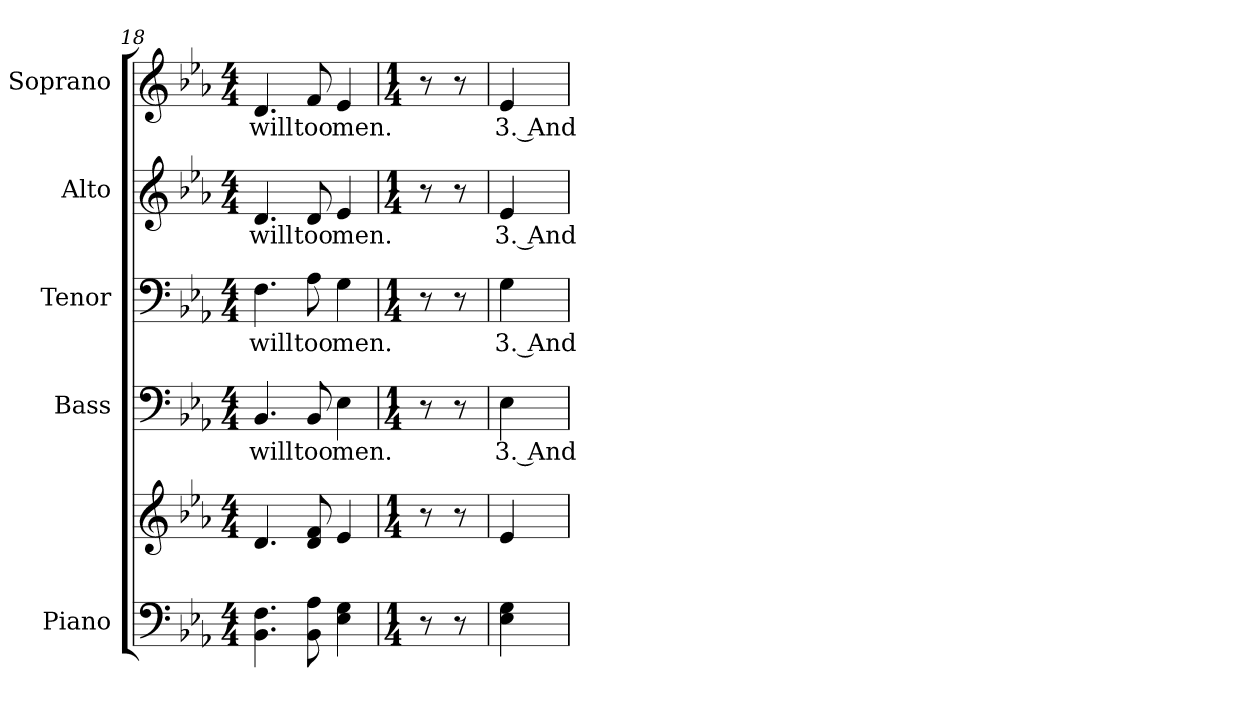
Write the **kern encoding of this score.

**kern	**kern	**kern	**text	**kern	**text	**kern	**text	**kern	**text
*part5	*part5	*part4	*part4	*part3	*part3	*part2	*part2	*part1	*part1
*staff6	*staff5	*staff4	*staff4	*staff3	*staff3	*staff2	*staff2	*staff1	*staff1
*I"Piano	*	*I"Bass	*	*I"Tenor	*	*I"Alto	*	*I"Soprano	*
*I'Pno.	*	*I'B.	*	*I'T.	*	*I'A.	*	*I'S.	*
*clefF4	*clefG2	*clefF4	*	*clefF4	*	*clefG2	*	*clefG2	*
*k[b-e-a-]	*k[b-e-a-]	*k[b-e-a-]	*	*k[b-e-a-]	*	*k[b-e-a-]	*	*k[b-e-a-]	*
*E-:	*E-:	*E-:	*	*E-:	*	*E-:	*	*E-:	*
*M4/4	*M4/4	*M4/4	*	*M4/4	*	*M4/4	*	*M4/4	*
=18	=18	=18	=18	=18	=18	=18	=18	=18	=18
!	!	!	!LO:LY:b:color=#000000	!	!	!	!	!	!
!	!	!	!	!	!LO:LY:b:color=#000000	!	!	!	!
!	!	!	!	!	!	!	!LO:LY:b:color=#000000	!	!
!	!	!	!	!	!	!	!	!	!LO:LY:b:color=#000000
4.BB-i\ 4.Fi	4.di/	4.BB-i/	will	4.Fi\	will	4.di/	will	4.di/	will
!	!	!	!LO:LY:b:color=#000000	!	!	!	!	!	!
!	!	!	!	!	!LO:LY:b:color=#000000	!	!	!	!
!	!	!	!	!	!	!	!LO:LY:b:color=#000000	!	!
!	!	!	!	!	!	!	!	!	!LO:LY:b:color=#000000
8BB-i\ 8A-i	8di/ 8fi	8BB-i/	too	8A-i\	too	8di/	too	8fi/	too
!	!	!	!LO:LY:b:color=#000000	!	!	!	!	!	!
!	!	!	!	!	!LO:LY:b:color=#000000	!	!	!	!
!	!	!	!	!	!	!	!LO:LY:b:color=#000000	!	!
!	!	!	!	!	!	!	!	!	!LO:LY:b:color=#000000
4E-i\ 4Gi	4e-i/	4E-i\	men.	4Gi\	men.	4e-i/	men.	4e-i/	men.
!!LO:PB:g=z
=19	=19	=19	=19	=19	=19	=19	=19	=19	=19
*M1/4	*M1/4	*M1/4	*	*M1/4	*	*M1/4	*	*M1/4	*
8r	8r	8r	.	8r	.	8r	.	8r	.
8r	8r	8r	.	8r	.	8r	.	8r	.
=20	=20	=20	=20	=20	=20	=20	=20	=20	=20
!	!	!	!LO:LY:b:color=#000000	!	!	!	!	!	!
!	!	!	!	!	!LO:LY:b:color=#000000	!	!	!	!
!	!	!	!	!	!	!	!LO:LY:b:color=#000000	!	!
!	!	!	!	!	!	!	!	!	!LO:LY:b:color=#000000
4E-i\ 4Gi	4e-i/	4E-i\	3. And	4Gi\	3. And	4e-i/	3. And	4e-i/	3. And
=	=	=	=	=	=	=	=	=	=
*-	*-	*-	*-	*-	*-	*-	*-	*-	*-
